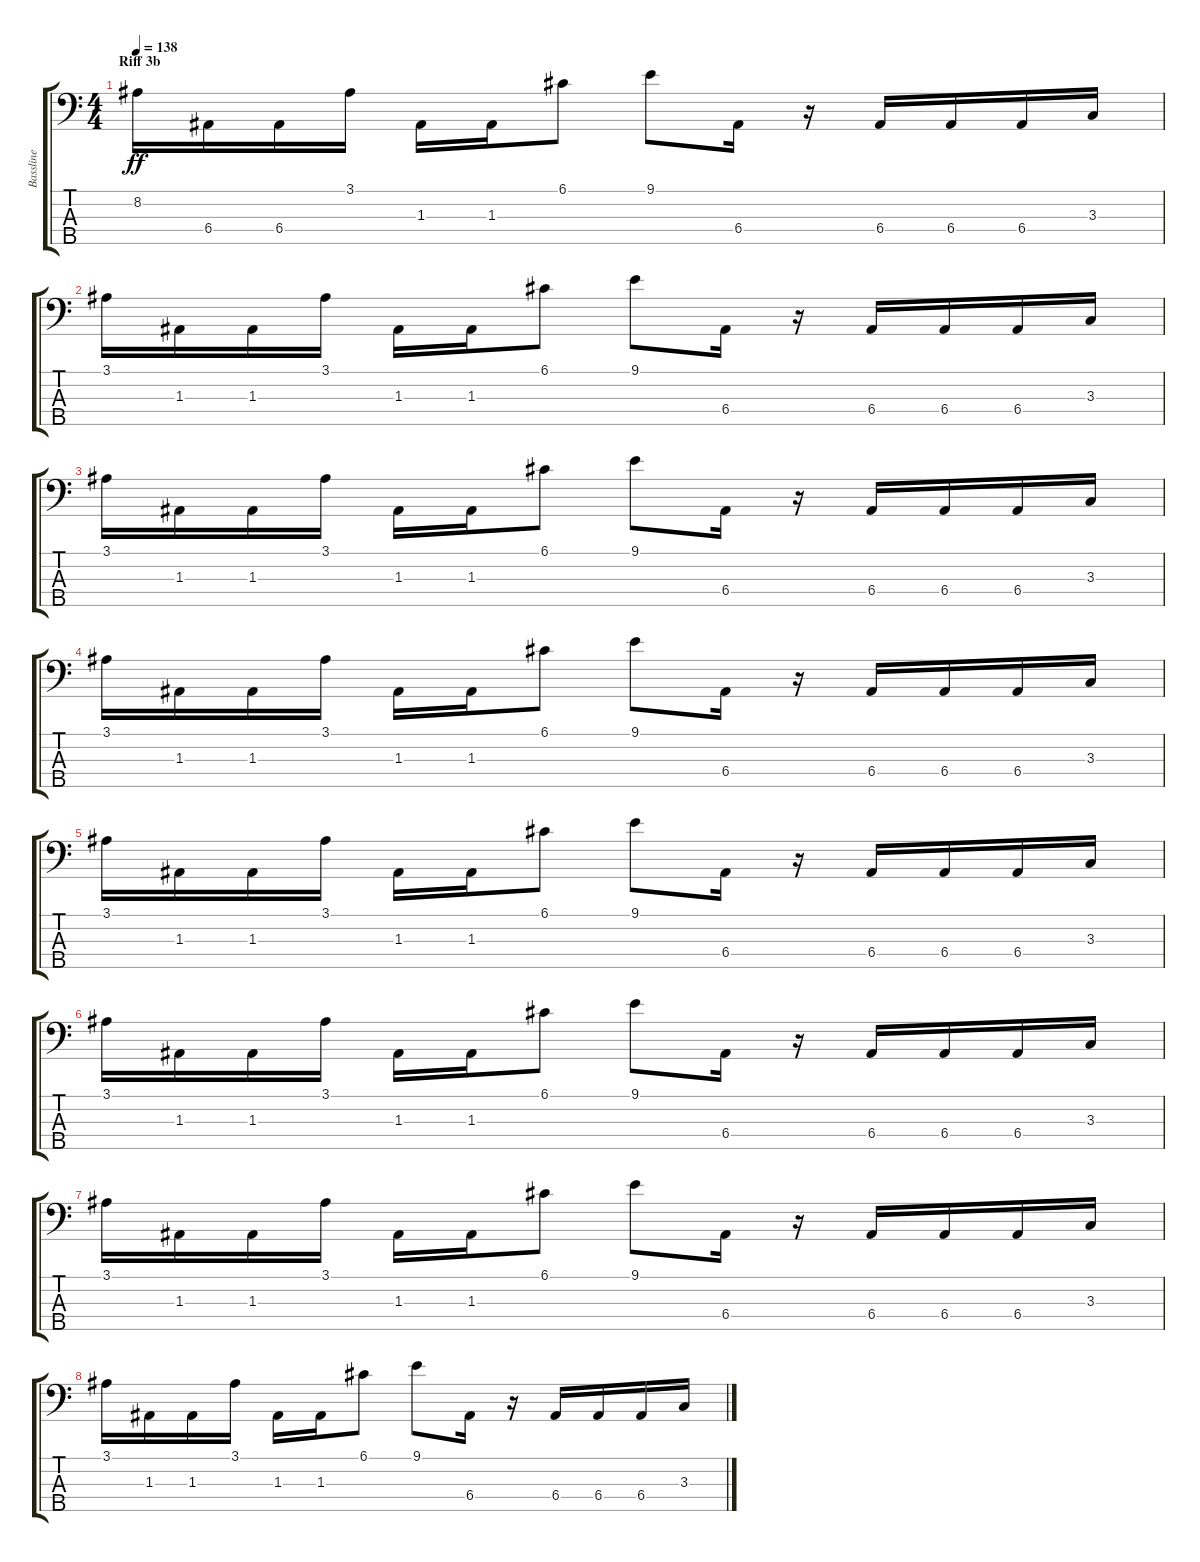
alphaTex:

\track ("Bassline" "Bassline") {instrument electricbassfinger}
\staff {score tabs}
\tuning (G2 D2 A1 E1 B0) {hide}
\ts (4 4)
\section ("" "Riff 3b")
\tempo 138
\clef f4
\ks c
8.2.16{dy ff} 6.4.16 6.4.16 3.1.16 1.3.16 1.3.16 6.1.8 9.1.8 6.4.16 r.16 6.4.16 6.4.16 6.4.16 3.3.16 |
3.1.16 1.3.16 1.3.16 3.1.16 1.3.16 1.3.16 6.1.8 9.1.8 6.4.16 r.16 6.4.16 6.4.16 6.4.16 3.3.16 |
3.1.16 1.3.16 1.3.16 3.1.16 1.3.16 1.3.16 6.1.8 9.1.8 6.4.16 r.16 6.4.16 6.4.16 6.4.16 3.3.16 |
3.1.16 1.3.16 1.3.16 3.1.16 1.3.16 1.3.16 6.1.8 9.1.8 6.4.16 r.16 6.4.16 6.4.16 6.4.16 3.3.16 |
3.1.16 1.3.16 1.3.16 3.1.16 1.3.16 1.3.16 6.1.8 9.1.8 6.4.16 r.16 6.4.16 6.4.16 6.4.16 3.3.16 |
3.1.16 1.3.16 1.3.16 3.1.16 1.3.16 1.3.16 6.1.8 9.1.8 6.4.16 r.16 6.4.16 6.4.16 6.4.16 3.3.16 |
3.1.16 1.3.16 1.3.16 3.1.16 1.3.16 1.3.16 6.1.8 9.1.8 6.4.16 r.16 6.4.16 6.4.16 6.4.16 3.3.16 |
3.1.16 1.3.16 1.3.16 3.1.16 1.3.16 1.3.16 6.1.8 9.1.8 6.4.16 r.16 6.4.16 6.4.16 6.4.16 3.3.16
